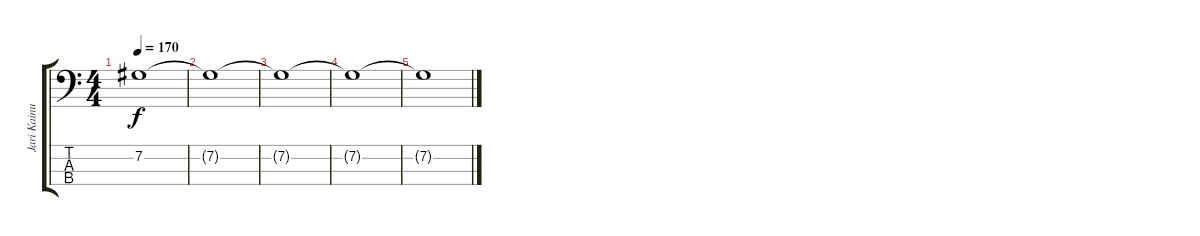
\track ("Jari Kainulainen (Bass)" "Jari Kainu") {instrument electricbassfinger}
\staff {score tabs}
\tuning (Gb2 Db2 Ab1 Eb1) {hide}
\ts (4 4)
\tempo 170
\clef f4
\ks c
7.2.1{dy f} |
7.2{t}.1 |
7.2{t}.1 |
7.2{t}.1 |
7.2{t}.1
